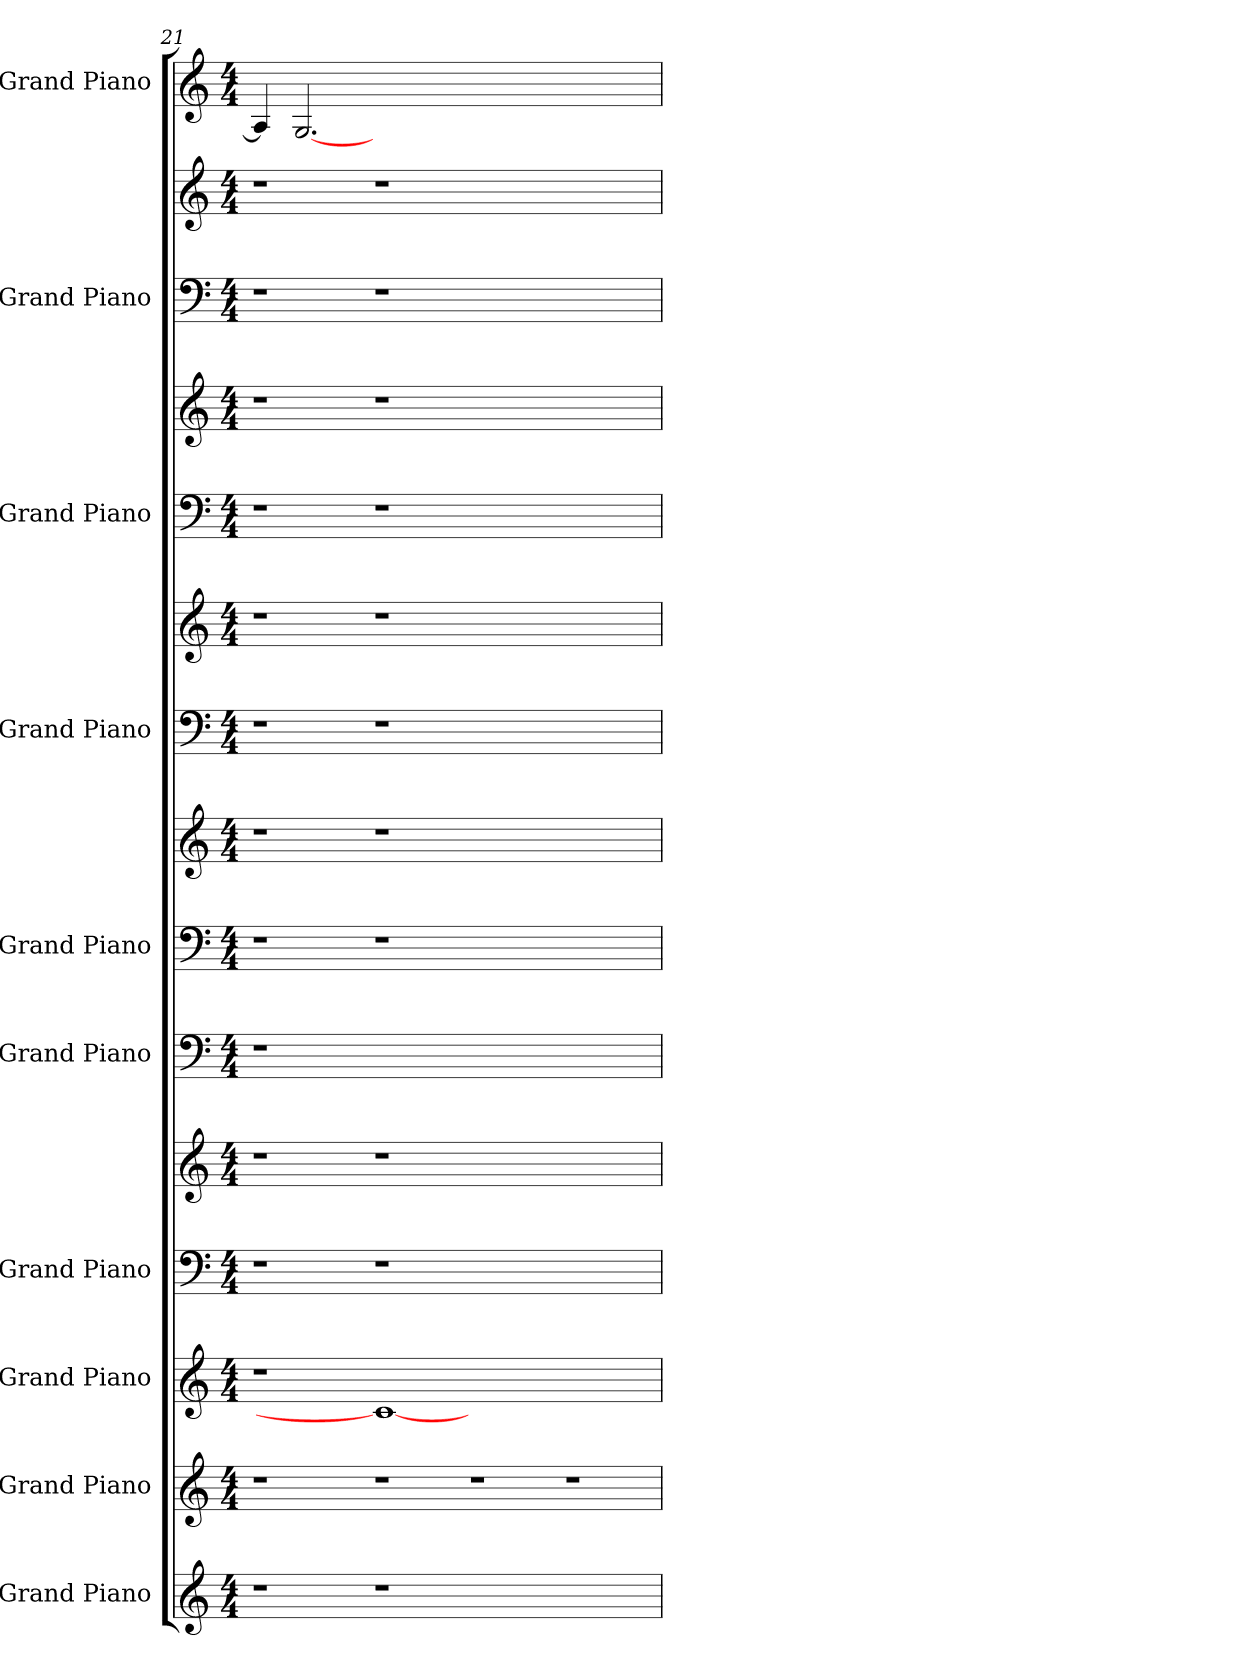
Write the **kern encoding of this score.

**kern	**kern	**kern	**kern	**kern	**kern	**kern	**kern	**kern	**kern	**kern	**kern	**kern	**kern	**kern
*part10	*part9	*part8	*part7	*part7	*part6	*part5	*part5	*part4	*part4	*part3	*part3	*part2	*part2	*part1
*staff15	*staff14	*staff13	*staff12	*staff11	*staff10	*staff9	*staff8	*staff7	*staff6	*staff5	*staff4	*staff3	*staff2	*staff1
*I"Grand Piano	*I"Grand Piano	*I"Grand Piano	*I"Grand Piano	*	*I"Grand Piano	*I"Grand Piano	*	*I"Grand Piano	*	*I"Grand Piano	*	*I"Grand Piano	*	*I"Grand Piano
*clefG2	*clefG2	*clefG2	*clefF4	*clefG2	*clefF4	*clefF4	*clefG2	*clefF4	*clefG2	*clefF4	*clefG2	*clefF4	*clefG2	*clefG2
*k[]	*k[]	*k[]	*k[]	*k[]	*k[]	*k[]	*k[]	*k[]	*k[]	*k[]	*k[]	*k[]	*k[]	*k[]
*C:	*C:	*C:	*C:	*C:	*C:	*C:	*C:	*C:	*C:	*C:	*C:	*C:	*C:	*C:
*M4/4	*M4/4	*M4/4	*M4/4	*M4/4	*M4/4	*M4/4	*M4/4	*M4/4	*M4/4	*M4/4	*M4/4	*M4/4	*M4/4	*M4/4
=21	=21	=21	=21	=21	=21	=21	=21	=21	=21	=21	=21	=21	=21	=21
1r	1r	1r	1r	1r	1r	1r	1r	1r	1r	1r	1r	1r	1r	4A-]
.	.	.	.	.	.	.	.	.	.	.	.	.	.	[2.G
1r	1r	1c_	1r	1r	0.ryy	1r	1r	1r	1r	1r	1r	1r	1r	0.ryy
0ryy	1r	0ryy	0ryy	0ryy	.	0ryy	0ryy	0ryy	0ryy	0ryy	0ryy	0ryy	0ryy	.
.	1r	.	.	.	.	.	.	.	.	.	.	.	.	.
=	=	=	=	=	=	=	=	=	=	=	=	=	=	=
*-	*-	*-	*-	*-	*-	*-	*-	*-	*-	*-	*-	*-	*-	*-
